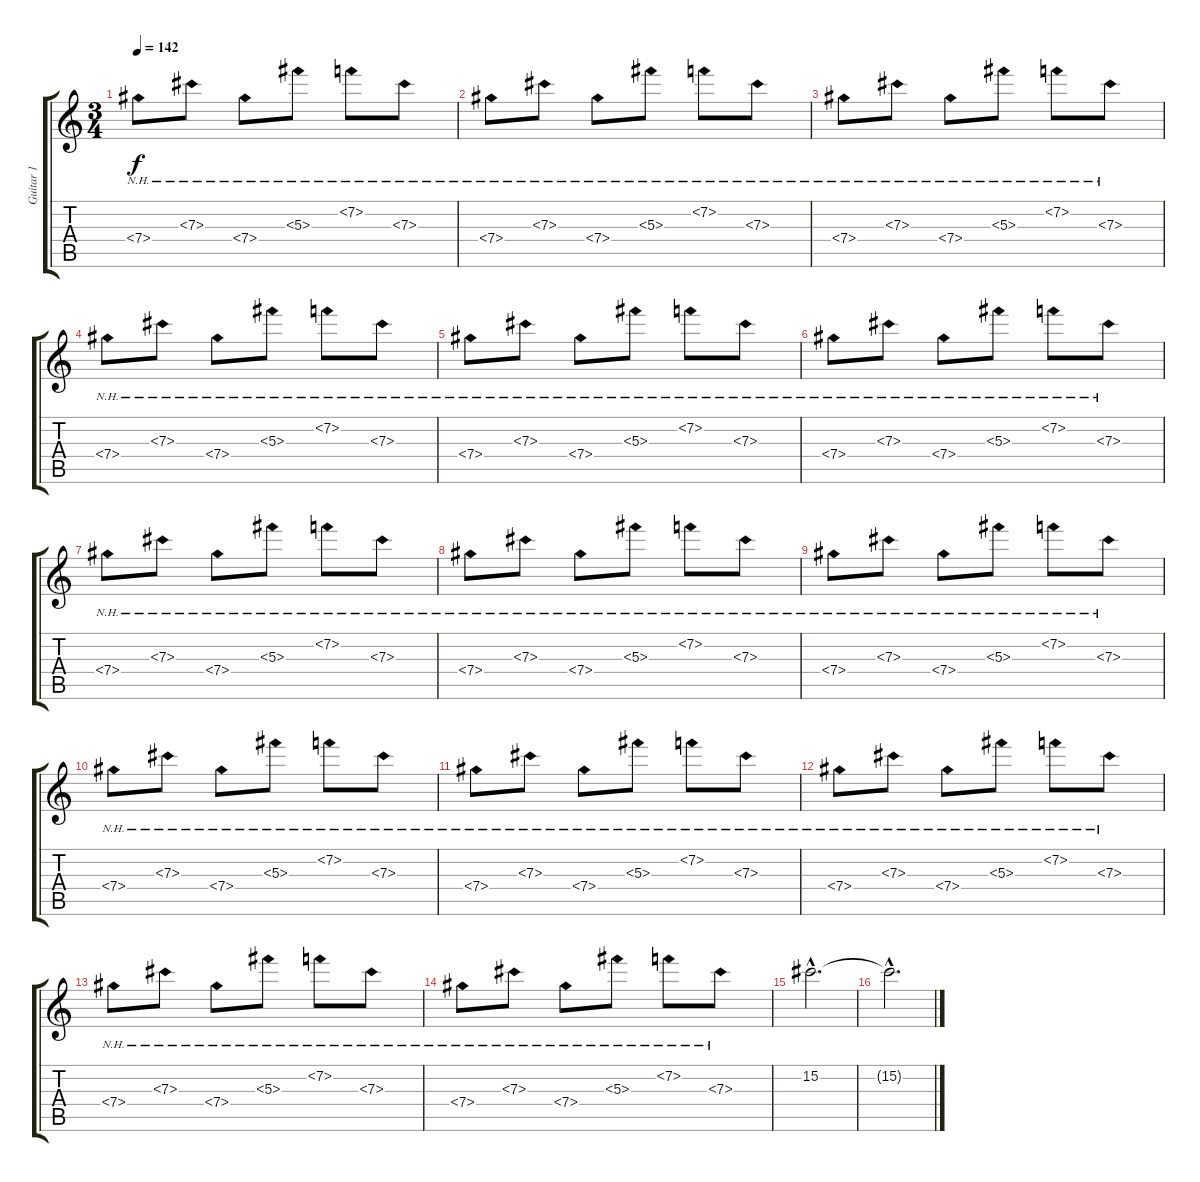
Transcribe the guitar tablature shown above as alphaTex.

\track ("Guitar 1" "Guitar 1") {instrument distortionguitar}
\staff {score tabs}
\tuning (Eb4 Bb3 Gb3 Db3 Ab2 Eb2) {hide}
\ts (3 4)
\tempo 142
\clef g2
\ks c
7.4{nh}.8{dy f} 7.3{nh}.8 7.4{nh}.8 5.3{nh}.8 7.2{nh}.8 7.3{nh}.8 |
7.4{nh}.8 7.3{nh}.8 7.4{nh}.8 5.3{nh}.8 7.2{nh}.8 7.3{nh}.8 |
7.4{nh}.8 7.3{nh}.8 7.4{nh}.8 5.3{nh}.8 7.2{nh}.8 7.3{nh}.8 |
7.4{nh}.8 7.3{nh}.8 7.4{nh}.8 5.3{nh}.8 7.2{nh}.8 7.3{nh}.8 |
7.4{nh}.8 7.3{nh}.8 7.4{nh}.8 5.3{nh}.8 7.2{nh}.8 7.3{nh}.8 |
7.4{nh}.8 7.3{nh}.8 7.4{nh}.8 5.3{nh}.8 7.2{nh}.8 7.3{nh}.8 |
7.4{nh}.8 7.3{nh}.8 7.4{nh}.8 5.3{nh}.8 7.2{nh}.8 7.3{nh}.8 |
7.4{nh}.8 7.3{nh}.8 7.4{nh}.8 5.3{nh}.8 7.2{nh}.8 7.3{nh}.8 |
7.4{nh}.8 7.3{nh}.8 7.4{nh}.8 5.3{nh}.8 7.2{nh}.8 7.3{nh}.8 |
7.4{nh}.8 7.3{nh}.8 7.4{nh}.8 5.3{nh}.8 7.2{nh}.8 7.3{nh}.8 |
7.4{nh}.8 7.3{nh}.8 7.4{nh}.8 5.3{nh}.8 7.2{nh}.8 7.3{nh}.8 |
7.4{nh}.8 7.3{nh}.8 7.4{nh}.8 5.3{nh}.8 7.2{nh}.8 7.3{nh}.8 |
7.4{nh}.8 7.3{nh}.8 7.4{nh}.8 5.3{nh}.8 7.2{nh}.8 7.3{nh}.8 |
7.4{nh}.8 7.3{nh}.8 7.4{nh}.8 5.3{nh}.8 7.2{nh}.8 7.3{nh}.8 |
15.2{hac}.2{d} |
15.2{hac t}.2{d}
